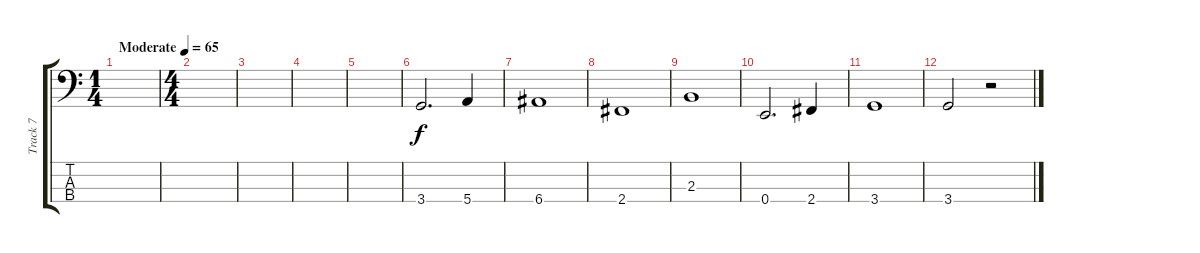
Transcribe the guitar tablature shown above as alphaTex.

\track ("Track 7" "Track 7") {instrument electricbassfinger}
\staff {score tabs}
\tuning (G2 D2 A1 E1) {hide}
\ts (1 4)
\tempo (65 "Moderate")
\clef f4
\ks c
|
\ts (4 4)
|
|
|
|
3.4.2{d} 5.4.4 |
6.4.1 |
2.4.1 |
2.3.1 |
0.4.2{d} 2.4.4 |
3.4.1 |
3.4.2 r.2
